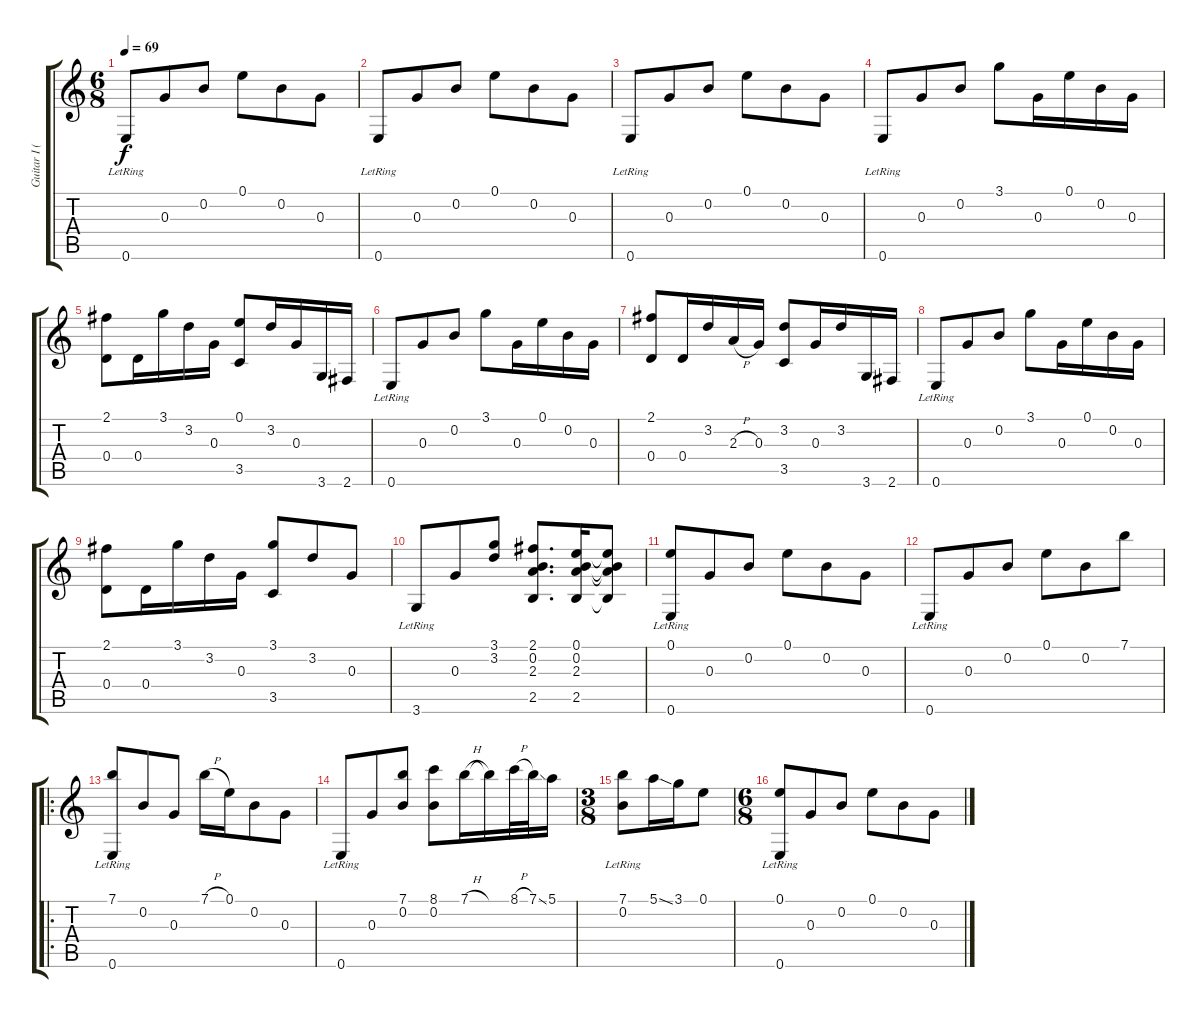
\track ("Guitar I (clean)" "Guitar I (") {instrument acousticguitarsteel}
\staff {score tabs}
\tuning (E4 B3 G3 D3 A2 E2) {hide}
\ts (6 8)
\tempo 69
\clef g2
\ks c
0.6{lr}.8{dy f} 0.3.8 0.2.8 0.1.8 0.2.8 0.3.8 |
0.6{lr}.8 0.3.8 0.2.8 0.1.8 0.2.8 0.3.8 |
0.6{lr}.8 0.3.8 0.2.8 0.1.8 0.2.8 0.3.8 |
0.6{lr}.8 0.3.8 0.2.8 3.1.8 0.3.16 0.1.16 0.2.16 0.3.16 |
(2.1 0.4).8 0.4.16 3.1.16 3.2.16 0.3.16 (0.1 3.5).8 3.2.16 0.3.16 3.6.16 2.6.16 |
0.6{lr}.8 0.3.8 0.2.8 3.1.8 0.3.16 0.1.16 0.2.16 0.3.16 |
(2.1 0.4).8 0.4.16 3.2.16 2.3{h}.16 0.3.16 (3.2 3.5).8 0.3.16 3.2.16 3.6.16 2.6.16 |
0.6{lr}.8 0.3.8 0.2.8 3.1.8 0.3.16 0.1.16 0.2.16 0.3.16 |
(2.1 0.4).8 0.4.16 3.1.16 3.2.16 0.3.16 (3.1 3.5).8 3.2.8 0.3.8 |
3.6{lr}.8 0.3.8 (3.1 3.2).8 (2.1 0.2 2.3 2.5).8{d} (0.1 0.2 2.3 2.5).16 (0.1{t} 0.2{t} 2.3{t} 2.5{t}).8 |
(0.1 0.6{lr}).8 0.3.8 0.2.8 0.1.8 0.2.8 0.3.8 |
0.6{lr}.8 0.3.8 0.2.8 0.1.8 0.2.8 7.1.8 |
\ro
(7.1 0.6{lr}).8 0.2.8 0.3.8 7.1{h}.16 0.1.16 0.2.8 0.3.8 |
0.6{lr}.8 0.3.8 (7.1 0.2).8 (8.1 0.2).8 7.1{h}.16 7.1{t}.16 8.1{h}.32 7.1{ss}.32 5.1.16 |
\ts (3 8)
(7.1 0.2{lr}).8 5.1{ss}.16 3.1.16 0.1.8 |
\ts (6 8)
(0.1 0.6{lr}).8 0.3.8 0.2.8 0.1.8 0.2.8 0.3.8
